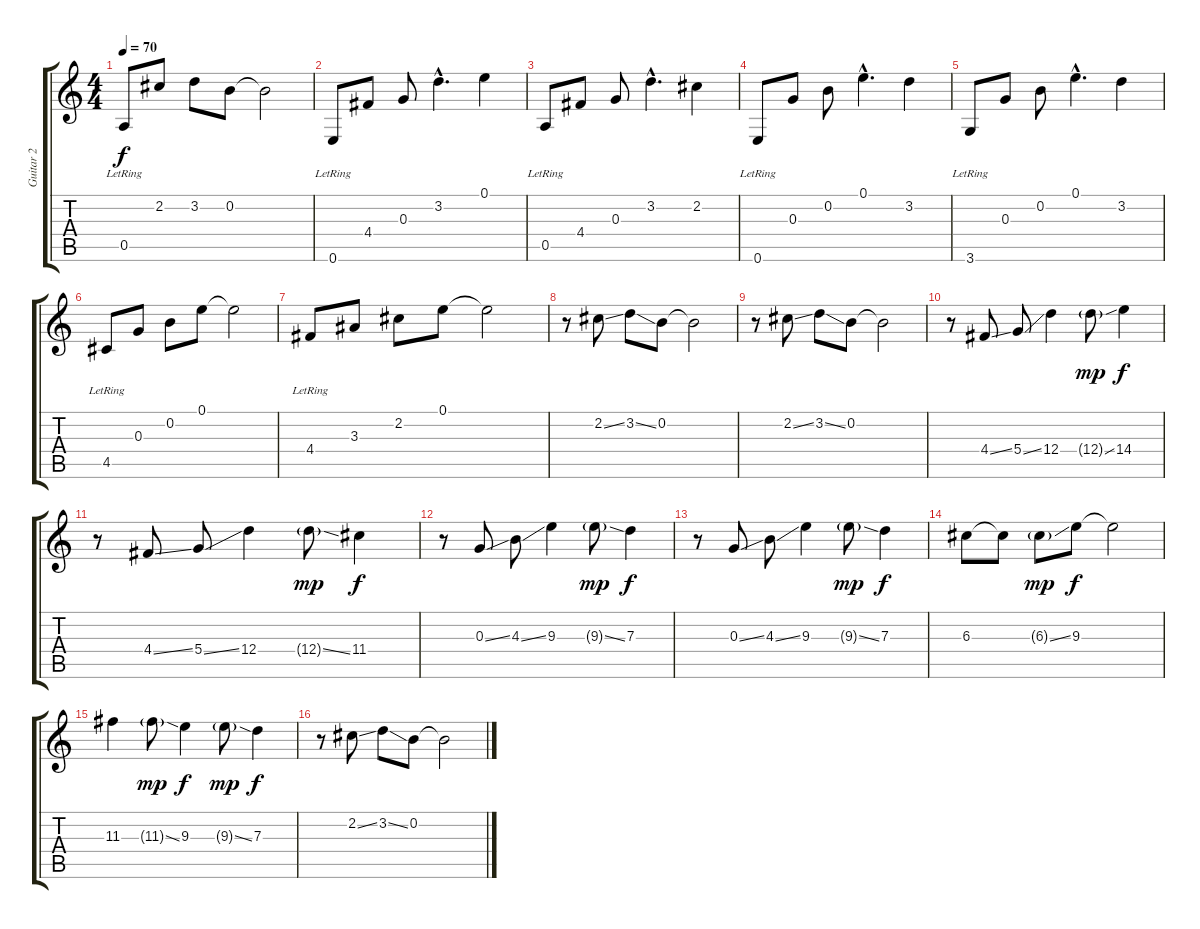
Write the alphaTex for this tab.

\track ("Guitar 2" "Guitar 2") {instrument distortionguitar}
\staff {score tabs}
\tuning (E4 B3 G3 D3 A2 E2) {hide}
\ts (4 4)
\tempo 70
\clef g2
\ks c
0.5{lr}.8{dy f} 2.2.8 3.2.8 0.2.8 0.2{t}.2 |
0.6{lr}.8 4.4.8 0.3.8 3.2{hac}.4{d} 0.1.4 |
0.5{lr}.8 4.4.8 0.3.8 3.2{hac}.4{d} 2.2.4 |
0.6{lr}.8 0.3.8 0.2.8 0.1{hac}.4{d} 3.2.4 |
3.6{lr}.8 0.3.8 0.2.8 0.1{hac}.4{d} 3.2.4 |
4.5{lr}.8{instrument electricguitarjazz} 0.3.8 0.2.8 0.1.8 0.1{t}.2 |
4.4{lr}.8 3.3.8 2.2.8 0.1.8 0.1{t}.2 |
r.8{instrument distortionguitar} 2.2{ss}.8 3.2{ss}.8 0.2.8 0.2{t}.2 |
r.8 2.2{ss}.8 3.2{ss}.8 0.2.8 0.2{t}.2 |
r.8 4.4{ss}.8 5.4{ss}.8 12.4.4 12.4{ss g}.8{dy mp} 14.4.4{dy f} |
r.8 4.4{ss}.8 5.4{ss}.8 12.4.4 12.4{ss g}.8{dy mp} 11.4.4{dy f} |
r.8 0.3{ss}.8 4.3{ss}.8 9.3.4 9.3{ss g}.8{dy mp} 7.3.4{dy f} |
r.8 0.3{ss}.8 4.3{ss}.8 9.3.4 9.3{ss g}.8{dy mp} 7.3.4{dy f} |
6.3.8 6.3{t}.8 6.3{ss g}.8{dy mp} 9.3.8{dy f} 9.3{t}.2 |
11.3.4 11.3{ss g}.8{dy mp} 9.3.4{dy f} 9.3{ss g}.8{dy mp} 7.3.4{dy f} |
r.8 2.2{ss}.8 3.2{ss}.8 0.2.8 0.2{t}.2
